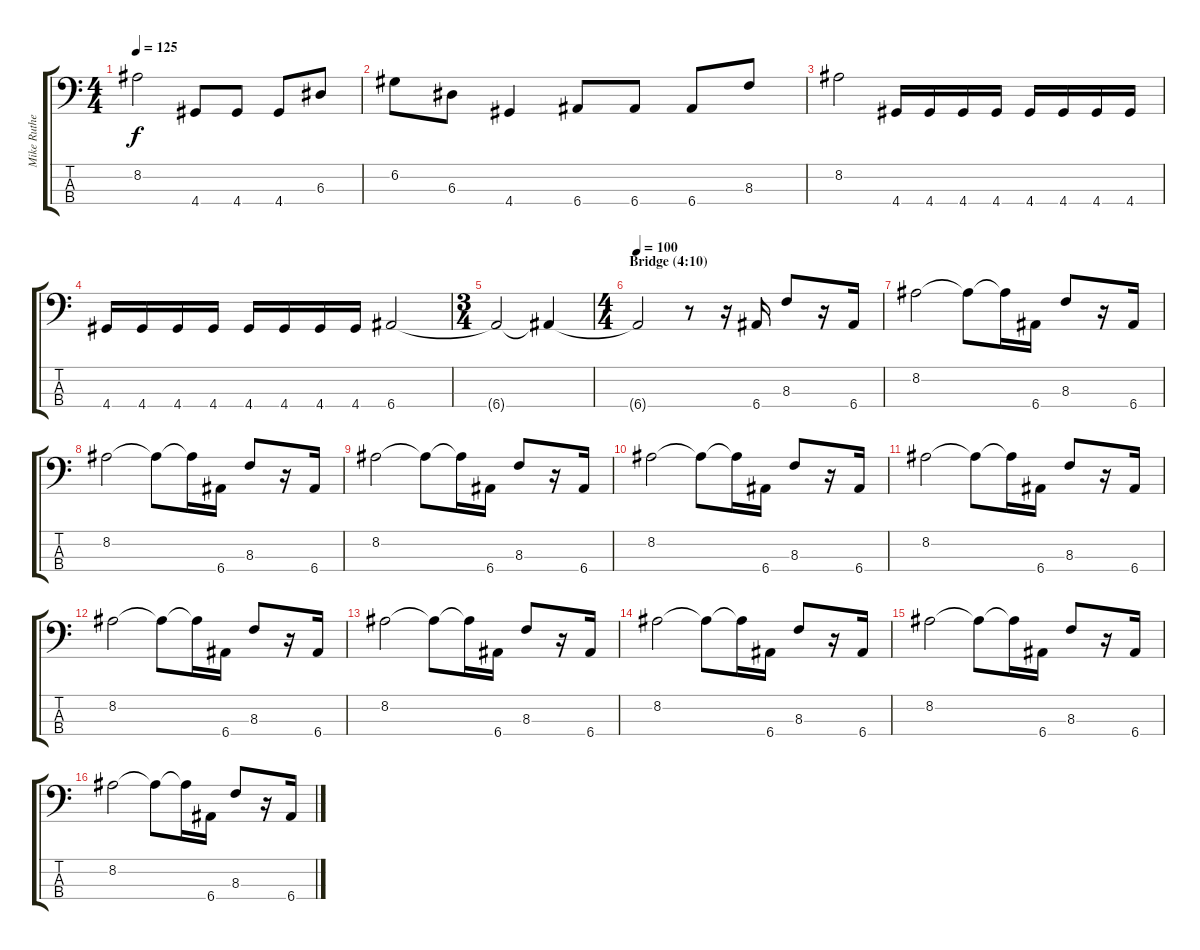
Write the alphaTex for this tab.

\track ("Mike Rutherford (bass)" "Mike Ruthe") {instrument electricbassfinger}
\staff {score tabs}
\tuning (G2 D2 A1 E1) {hide}
\ts (4 4)
\tempo 125
\clef f4
\ks c
8.2{t}.2{dy f} 4.4.8 4.4.8 4.4.8 6.3.8 |
6.2.8 6.3.8 4.4.4 6.4.8 6.4.8 6.4.8 8.3.8 |
8.2.2 4.4.16 4.4.16 4.4.16 4.4.16 4.4.16 4.4.16 4.4.16 4.4.16 |
4.4.16 4.4.16 4.4.16 4.4.16 4.4.16 4.4.16 4.4.16 4.4.16 6.4.2 |
\ts (3 4)
6.4{t}.2 6.4{t}.4 |
\ts (4 4)
\section ("" "Bridge (4:10)")
\tempo 100
6.4{t}.2 r.8 r.16 6.4.16 8.3.8 r.16 6.4.16 |
8.2.2 8.2{t}.8 8.2{t}.16 6.4.16 8.3.8 r.16 6.4.16 |
8.2.2 8.2{t}.8 8.2{t}.16 6.4.16 8.3.8 r.16 6.4.16 |
8.2.2 8.2{t}.8 8.2{t}.16 6.4.16 8.3.8 r.16 6.4.16 |
8.2.2 8.2{t}.8 8.2{t}.16 6.4.16 8.3.8 r.16 6.4.16 |
8.2.2 8.2{t}.8 8.2{t}.16 6.4.16 8.3.8 r.16 6.4.16 |
8.2.2 8.2{t}.8 8.2{t}.16 6.4.16 8.3.8 r.16 6.4.16 |
8.2.2 8.2{t}.8 8.2{t}.16 6.4.16 8.3.8 r.16 6.4.16 |
8.2.2 8.2{t}.8 8.2{t}.16 6.4.16 8.3.8 r.16 6.4.16 |
8.2.2 8.2{t}.8 8.2{t}.16 6.4.16 8.3.8 r.16 6.4.16 |
8.2.2 8.2{t}.8 8.2{t}.16 6.4.16 8.3.8 r.16 6.4.16
